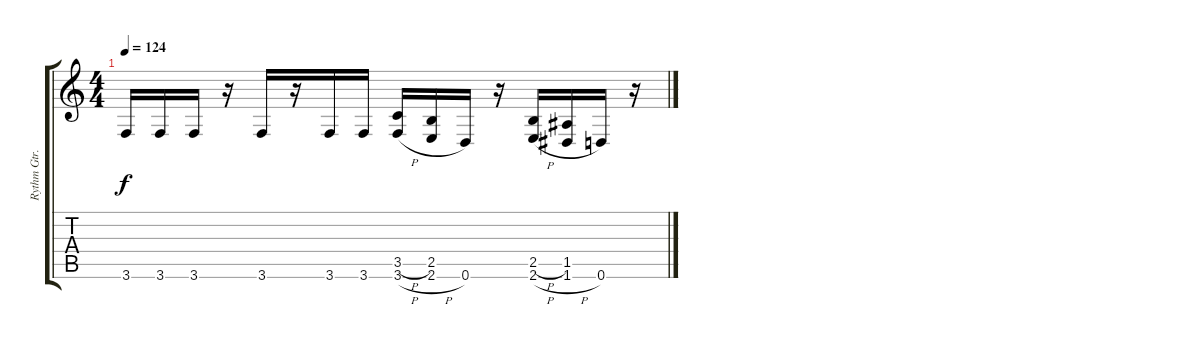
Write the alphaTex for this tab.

\track ("Rythm Gtr. (dist. elec.)" "Rythm Gtr.") {instrument distortionguitar}
\staff {score tabs}
\tuning (E4 B3 G3 D3 A2 D2) {hide}
\ts (4 4)
\tempo 124
\clef g2
\ks c
3.6.16{dy f} 3.6.16 3.6.16 r.16 3.6.16 r.16 3.6.16 3.6.16 (3.5{h} 3.6{h}).16 (2.5 2.6{h}).16 0.6.16 r.16 (2.5{h} 2.6{h}).16 (1.5 1.6{h}).16 0.6.16 r.16
